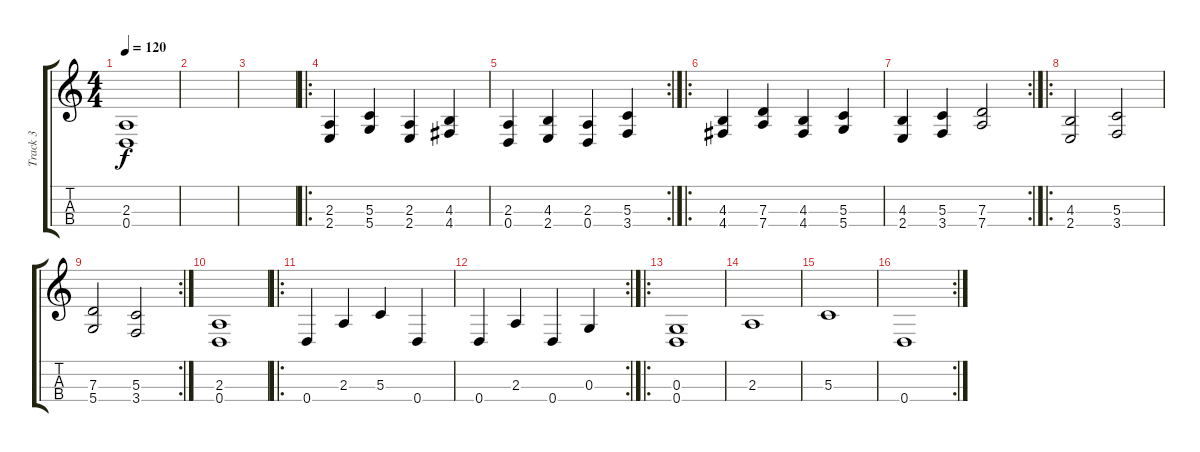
\track ("Track 3" "Track 3") {instrument churchorgan}
\staff {score tabs}
\tuning (E4 B3 G3 D3) {hide}
\ts (4 4)
\tempo 120
\clef g2
\ks c
(2.3 0.4).1{dy f} |
|
|
\ro
(2.3 2.4).4 (5.3 5.4).4 (2.3 2.4).4 (4.3 4.4).4 |
\rc 2
(2.3 0.4).4 (4.3 2.4).4 (2.3 0.4).4 (5.3 3.4).4 |
\ro
(4.3 4.4).4 (7.3 7.4).4 (4.3 4.4).4 (5.3 5.4).4 |
\rc 2
(4.3 2.4).4 (5.3 3.4).4 (7.3 7.4).2 |
\ro
(4.3 2.4).2 (5.3 3.4).2 |
\rc 2
(7.3 5.4).2 (5.3 3.4).2 |
(2.3 0.4).1 |
\ro
0.4.4 2.3.4 5.3.4 0.4.4 |
\rc 2
0.4.4 2.3.4 0.4.4 0.3.4 |
\ro
(0.3 0.4).1 |
2.3.1 |
5.3.1 |
\rc 2
0.4.1
